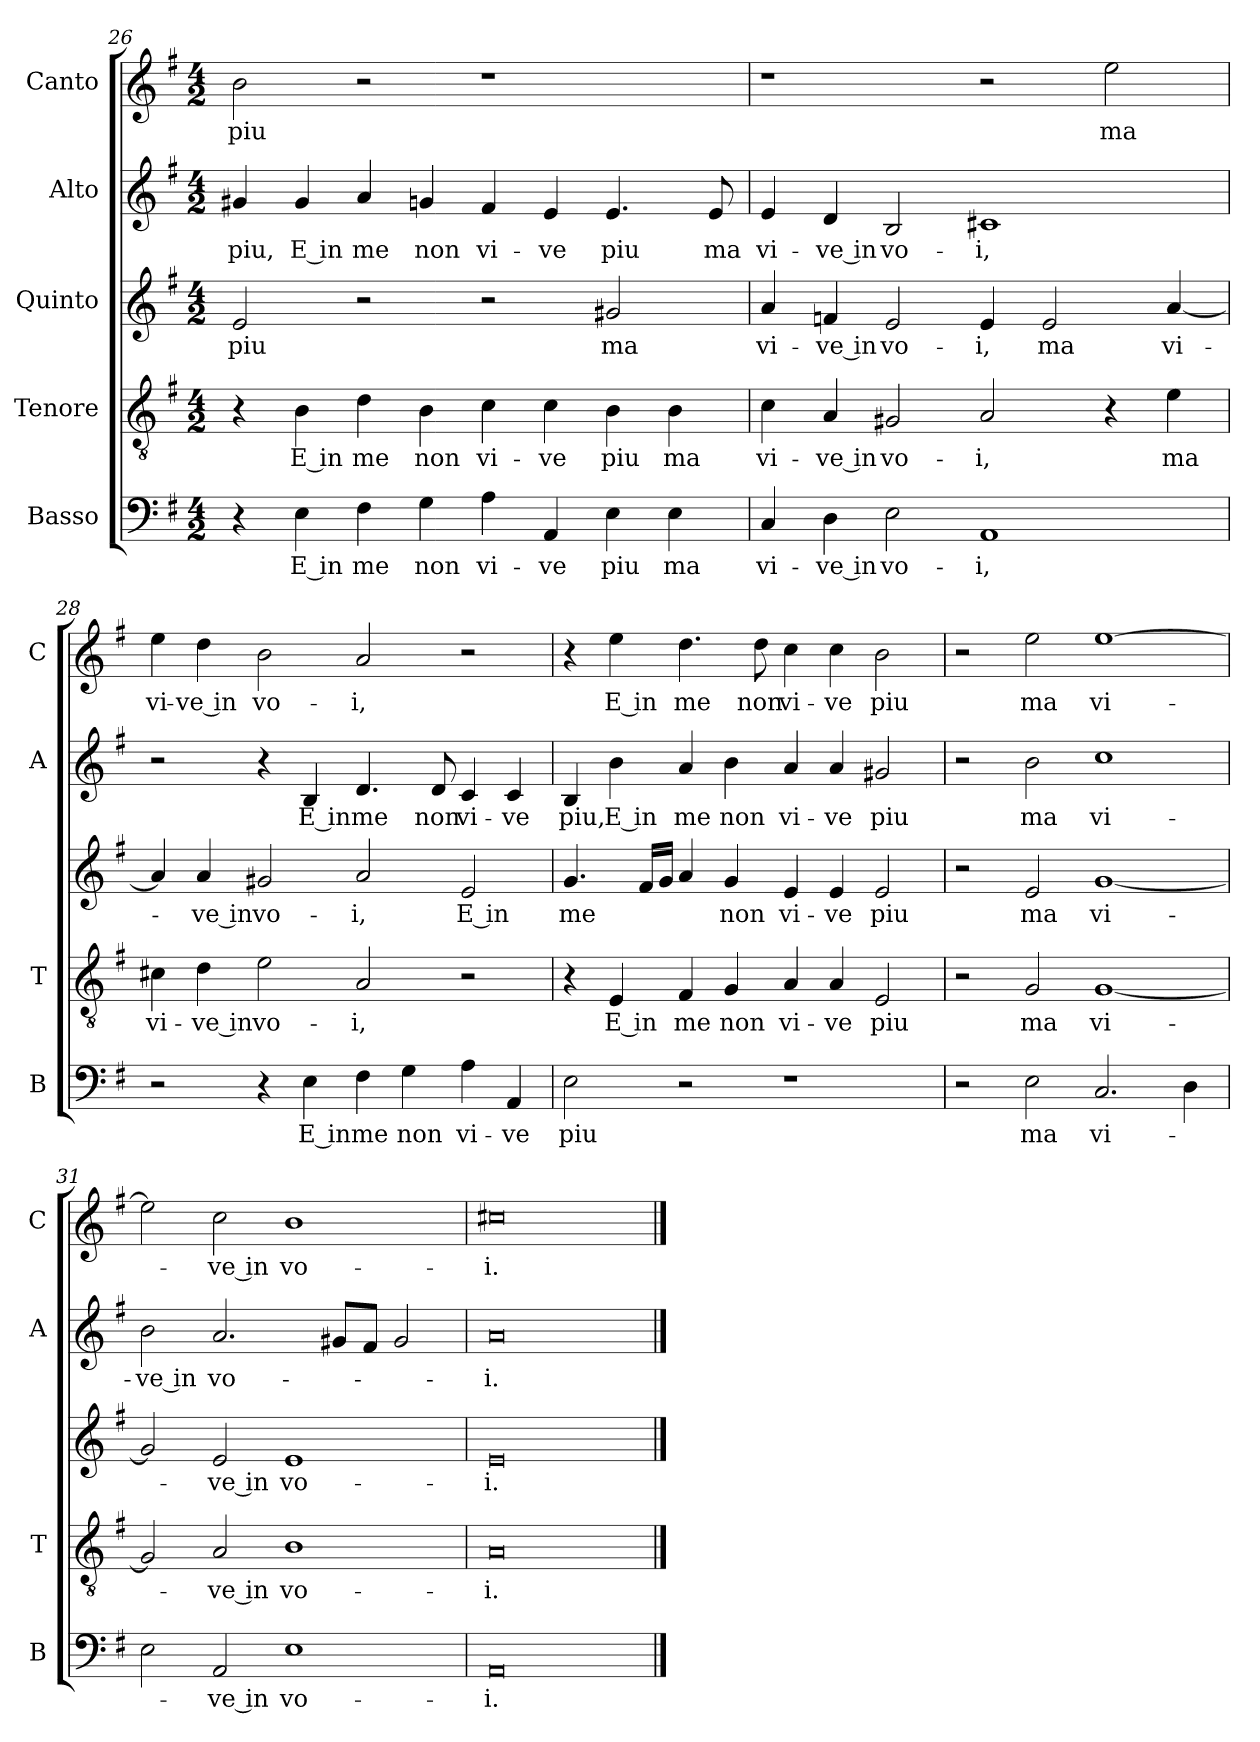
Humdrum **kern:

**kern	**text	**kern	**text	**kern	**text	**kern	**text	**kern	**text
*part5	*part5	*part4	*part4	*part3	*part3	*part2	*part2	*part1	*part1
*staff5	*staff5	*staff4	*staff4	*staff3	*staff3	*staff2	*staff2	*staff1	*staff1
*I"Basso	*	*I"Tenore	*	*I"Quinto	*	*I"Alto	*	*I"Canto	*
*I'B	*	*I'T	*	*	*	*I'A	*	*I'C	*
*clefF4	*	*clefGv2	*	*clefG2	*	*clefG2	*	*clefG2	*
*k[f#]	*	*k[f#]	*	*k[f#]	*	*k[f#]	*	*k[f#]	*
*G:	*	*G:	*	*G:	*	*G:	*	*G:	*
*M4/2	*	*M4/2	*	*M4/2	*	*M4/2	*	*M4/2	*
=26	=26	=26	=26	=26	=26	=26	=26	=26	=26
!	!	!	!	!	!LO:LY:b	!	!LO:LY:b	!	!LO:LY:b
4r	.	4r	.	2e/	piu	4g#X/	piu,	2b\	piu
!	!LO:LY:b	!	!LO:LY:b	!	!	!	!LO:LY:b	!	!
4E\	E in	4B\	E in	.	.	4g#/	E in	.	.
!	!LO:LY:b	!	!LO:LY:b	!	!	!	!LO:LY:b	!	!
4F#\	me	4d\	me	2r	.	4a/	me	2r	.
!	!LO:LY:b	!	!LO:LY:b	!	!	!	!LO:LY:b	!	!
4G\	non	4B\	non	.	.	4gn/	non	.	.
!	!LO:LY:b	!	!LO:LY:b	!	!	!	!LO:LY:b	!	!
4A\	vi-	4c\	vi-	2r	.	4f#/	vi-	1r	.
!	!LO:LY:b	!	!LO:LY:b	!	!	!	!LO:LY:b	!	!
4AA/	-ve	4c\	-ve	.	.	4e/	-ve	.	.
!	!LO:LY:b	!	!LO:LY:b	!	!LO:LY:b	!	!LO:LY:b	!	!
4E\	piu	4B\	piu	2g#X/	ma	4.e/	piu	.	.
!	!LO:LY:b	!	!LO:LY:b	!	!	!	!	!	!
4E\	ma	4B\	ma	.	.	.	.	.	.
!	!	!	!	!	!	!	!LO:LY:b	!	!
.	.	.	.	.	.	8e/	ma	.	.
=27	=27	=27	=27	=27	=27	=27	=27	=27	=27
!	!LO:LY:b	!	!LO:LY:b	!	!LO:LY:b	!	!LO:LY:b	!	!
4C/	vi-	4c\	vi-	4a/	vi-	4e/	vi-	1r	.
!	!LO:LY:b	!	!LO:LY:b	!	!LO:LY:b	!	!LO:LY:b	!	!
4D\	-ve in	4A/	-ve in	4fn/	-ve in	4d/	-ve in	.	.
!	!LO:LY:b	!	!LO:LY:b	!	!LO:LY:b	!	!LO:LY:b	!	!
2E\	vo-	2G#X/	vo-	2e/	vo-	2B/	vo-	.	.
!	!LO:LY:b	!	!LO:LY:b	!	!LO:LY:b	!	!LO:LY:b	!	!
1AA	-i,	2A/	-i,	4e/	-i,	1c#X	-i,	2r	.
!	!	!	!	!	!LO:LY:b	!	!	!	!
.	.	.	.	2e/	ma	.	.	.	.
!	!	!	!	!	!	!	!	!	!LO:LY:b
.	.	4r	.	.	.	.	.	2ee\	ma
!	!	!	!LO:LY:b	!	!LO:LY:b	!	!	!	!
.	.	4e\	ma	[4a/	vi-	.	.	.	.
!!LO:LB:g=z
=28	=28	=28	=28	=28	=28	=28	=28	=28	=28
!	!	!	!LO:LY:b	!	!	!	!	!	!LO:LY:b
2r	.	4c#X\	vi-	4a/]	.	2r	.	4ee\	vi-
!	!	!	!LO:LY:b	!	!LO:LY:b	!	!	!	!LO:LY:b
.	.	4d\	-ve in	4a/	-ve in	.	.	4dd\	-ve in
!	!	!	!LO:LY:b	!	!LO:LY:b	!	!	!	!LO:LY:b
4r	.	2e\	vo-	2g#X/	vo-	4r	.	2b\	vo-
!	!LO:LY:b	!	!	!	!	!	!LO:LY:b	!	!
4E\	E in	.	.	.	.	4B/	E in	.	.
!	!LO:LY:b	!	!LO:LY:b	!	!LO:LY:b	!	!LO:LY:b	!	!LO:LY:b
4F#\	me	2A/	-i,	2a/	-i,	4.d/	me	2a/	-i,
!	!LO:LY:b	!	!	!	!	!	!	!	!
4G\	non	.	.	.	.	.	.	.	.
!	!	!	!	!	!	!	!LO:LY:b	!	!
.	.	.	.	.	.	8d/	non	.	.
!	!LO:LY:b	!	!	!	!LO:LY:b	!	!LO:LY:b	!	!
4A\	vi-	2r	.	2e/	E in	4c/	vi-	2r	.
!	!LO:LY:b	!	!	!	!	!	!LO:LY:b	!	!
4AA/	-ve	.	.	.	.	4c/	-ve	.	.
=29	=29	=29	=29	=29	=29	=29	=29	=29	=29
!	!LO:LY:b	!	!	!	!LO:LY:b	!	!LO:LY:b	!	!
2E\	piu	4r	.	4.g/	me	4B/	piu,	4r	.
!	!	!	!LO:LY:b	!	!	!	!LO:LY:b	!	!LO:LY:b
.	.	4E/	E in	.	.	4b\	E in	4ee\	E in
.	.	.	.	16f#/LL	.	.	.	.	.
.	.	.	.	16g/JJ	.	.	.	.	.
!	!	!	!LO:LY:b	!	!	!	!LO:LY:b	!	!LO:LY:b
2r	.	4F#/	me	4a/	.	4a/	me	4.dd\	me
!	!	!	!LO:LY:b	!	!LO:LY:b	!	!LO:LY:b	!	!
.	.	4G/	non	4g/	non	4b\	non	.	.
!	!	!	!	!	!	!	!	!	!LO:LY:b
.	.	.	.	.	.	.	.	8dd\	non
!	!	!	!LO:LY:b	!	!LO:LY:b	!	!LO:LY:b	!	!LO:LY:b
1r	.	4A/	vi-	4e/	vi-	4a/	vi-	4cc\	vi-
!	!	!	!LO:LY:b	!	!LO:LY:b	!	!LO:LY:b	!	!LO:LY:b
.	.	4A/	-ve	4e/	-ve	4a/	-ve	4cc\	-ve
!	!	!	!LO:LY:b	!	!LO:LY:b	!	!LO:LY:b	!	!LO:LY:b
.	.	2E/	piu	2e/	piu	2g#X/	piu	2b\	piu
=30	=30	=30	=30	=30	=30	=30	=30	=30	=30
2r	.	2r	.	2r	.	2r	.	2r	.
!	!LO:LY:b	!	!LO:LY:b	!	!LO:LY:b	!	!LO:LY:b	!	!LO:LY:b
2E\	ma	2G/	ma	2e/	ma	2b\	ma	2ee\	ma
!	!LO:LY:b	!	!LO:LY:b	!	!LO:LY:b	!	!LO:LY:b	!	!LO:LY:b
2.C/	vi-	[1G	vi-	[1g	vi-	1cc	vi-	[1ee	vi-
4D\	.	.	.	.	.	.	.	.	.
=31	=31	=31	=31	=31	=31	=31	=31	=31	=31
!	!	!	!	!	!	!	!LO:LY:b	!	!
2E\	.	2G/]	.	2g/]	.	2b\	-ve in	2ee\]	.
!	!LO:LY:b	!	!LO:LY:b	!	!LO:LY:b	!	!LO:LY:b	!	!LO:LY:b
2AA/	-ve in	2A/	-ve in	2e/	-ve in	2.a/	vo-	2cc\	-ve in
!	!LO:LY:b	!	!LO:LY:b	!	!LO:LY:b	!	!	!	!LO:LY:b
1E	vo-	1B	vo-	1e	vo-	.	.	1b	vo-
.	.	.	.	.	.	8g#X/L	.	.	.
.	.	.	.	.	.	8f#/J	.	.	.
.	.	.	.	.	.	2g#/	.	.	.
=32	=32	=32	=32	=32	=32	=32	=32	=32	=32
!	!LO:LY:b	!	!LO:LY:b	!	!LO:LY:b	!	!LO:LY:b	!	!LO:LY:b
0AA	-i.	0A	-i.	0e	-i.	0a	-i.	0cc#X	-i.
==	==	==	==	==	==	==	==	==	==
*-	*-	*-	*-	*-	*-	*-	*-	*-	*-
